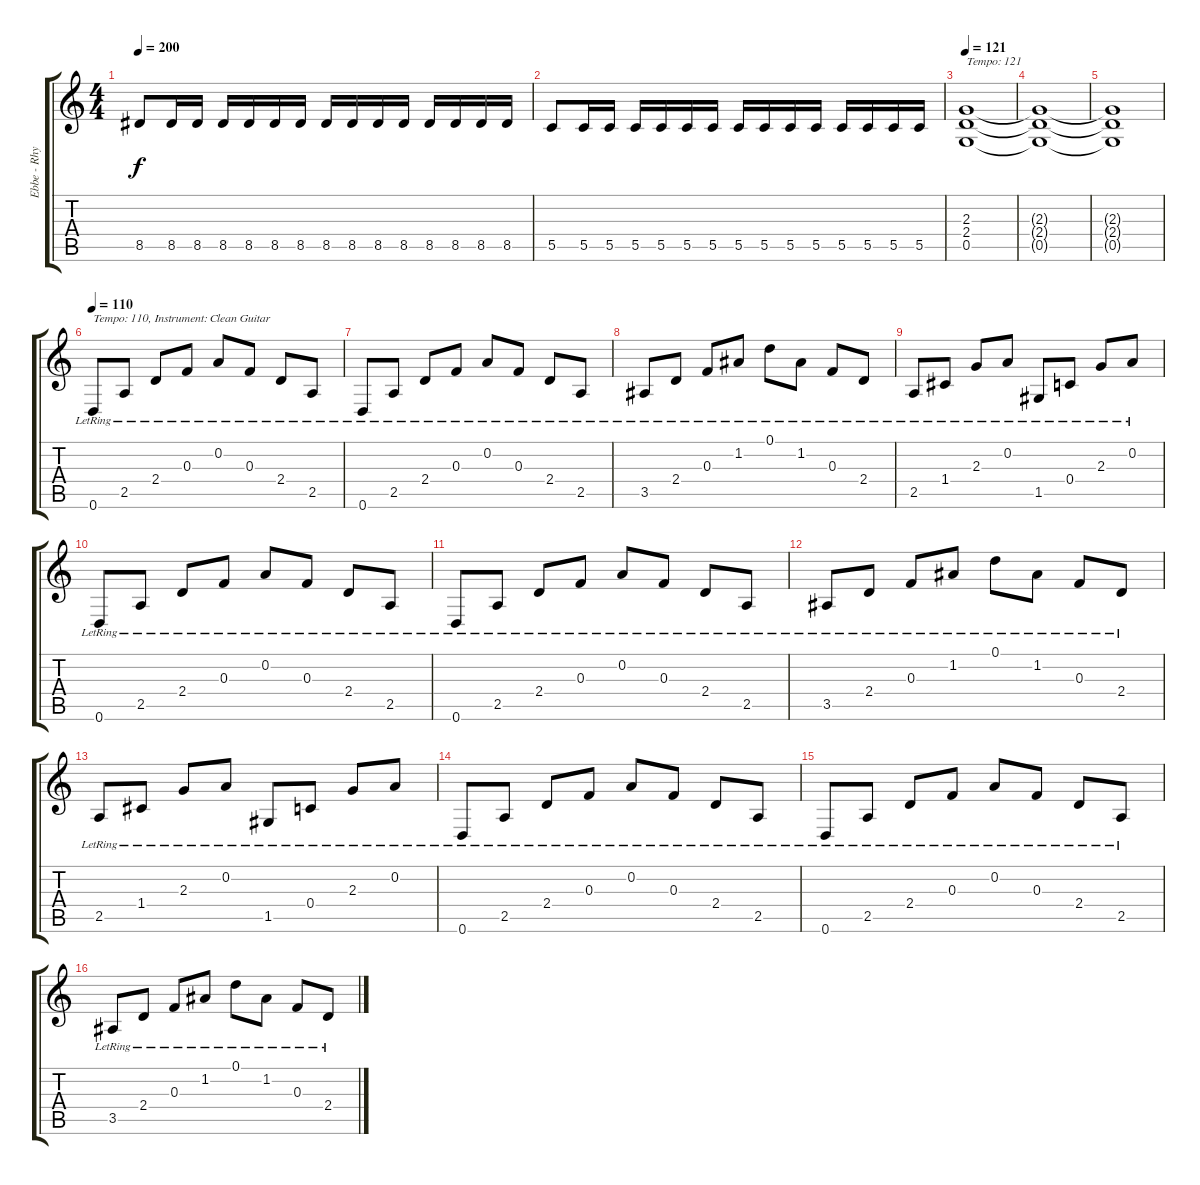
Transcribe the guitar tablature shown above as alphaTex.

\track ("Ebbe - Rhytm/Lead" "Ebbe - Rhy") {instrument overdrivenguitar}
\staff {score tabs}
\tuning (D4 A3 F3 C3 G2 D2) {hide}
\ts (4 4)
\tempo 200
\clef g2
\ks c
8.5.8{dy f} 8.5.16 8.5.16 8.5.16 8.5.16 8.5.16 8.5.16 8.5.16 8.5.16 8.5.16 8.5.16 8.5.16 8.5.16 8.5.16 8.5.16 |
5.5.8 5.5.16 5.5.16 5.5.16 5.5.16 5.5.16 5.5.16 5.5.16 5.5.16 5.5.16 5.5.16 5.5.16 5.5.16 5.5.16 5.5.16 |
\tempo 121
(2.3 2.4 0.5).1{txt "Tempo: 121" volume 13} |
(2.3{t} 2.4{t} 0.5{t}).1 |
(2.3{t} 2.4{t} 0.5{t}).1 |
\tempo 110
0.6{lr}.8{txt "Tempo: 110, Instrument: Clean Guitar" instrument electricguitarclean} 2.5{lr}.8 2.4{lr}.8 0.3{lr}.8 0.2{lr}.8 0.3{lr}.8 2.4{lr}.8 2.5{lr}.8 |
0.6{lr}.8 2.5{lr}.8 2.4{lr}.8 0.3{lr}.8 0.2{lr}.8 0.3{lr}.8 2.4{lr}.8 2.5{lr}.8 |
3.5{lr}.8 2.4{lr}.8 0.3{lr}.8 1.2{lr}.8 0.1{lr}.8 1.2{lr}.8 0.3{lr}.8 2.4{lr}.8 |
2.5{lr}.8 1.4{lr}.8 2.3{lr}.8 0.2{lr}.8 1.5{lr}.8 0.4{lr}.8 2.3{lr}.8 0.2{lr}.8 |
0.6{lr}.8 2.5{lr}.8 2.4{lr}.8 0.3{lr}.8 0.2{lr}.8 0.3{lr}.8 2.4{lr}.8 2.5{lr}.8 |
0.6{lr}.8 2.5{lr}.8 2.4{lr}.8 0.3{lr}.8 0.2{lr}.8 0.3{lr}.8 2.4{lr}.8 2.5{lr}.8 |
3.5{lr}.8 2.4{lr}.8 0.3{lr}.8 1.2{lr}.8 0.1{lr}.8 1.2{lr}.8 0.3{lr}.8 2.4{lr}.8 |
2.5{lr}.8 1.4{lr}.8 2.3{lr}.8 0.2{lr}.8 1.5{lr}.8 0.4{lr}.8 2.3{lr}.8 0.2{lr}.8 |
0.6{lr}.8 2.5{lr}.8 2.4{lr}.8 0.3{lr}.8 0.2{lr}.8 0.3{lr}.8 2.4{lr}.8 2.5{lr}.8 |
0.6{lr}.8 2.5{lr}.8 2.4{lr}.8 0.3{lr}.8 0.2{lr}.8 0.3{lr}.8 2.4{lr}.8 2.5{lr}.8 |
3.5{lr}.8 2.4{lr}.8 0.3{lr}.8 1.2{lr}.8 0.1{lr}.8 1.2{lr}.8 0.3{lr}.8 2.4{lr}.8
